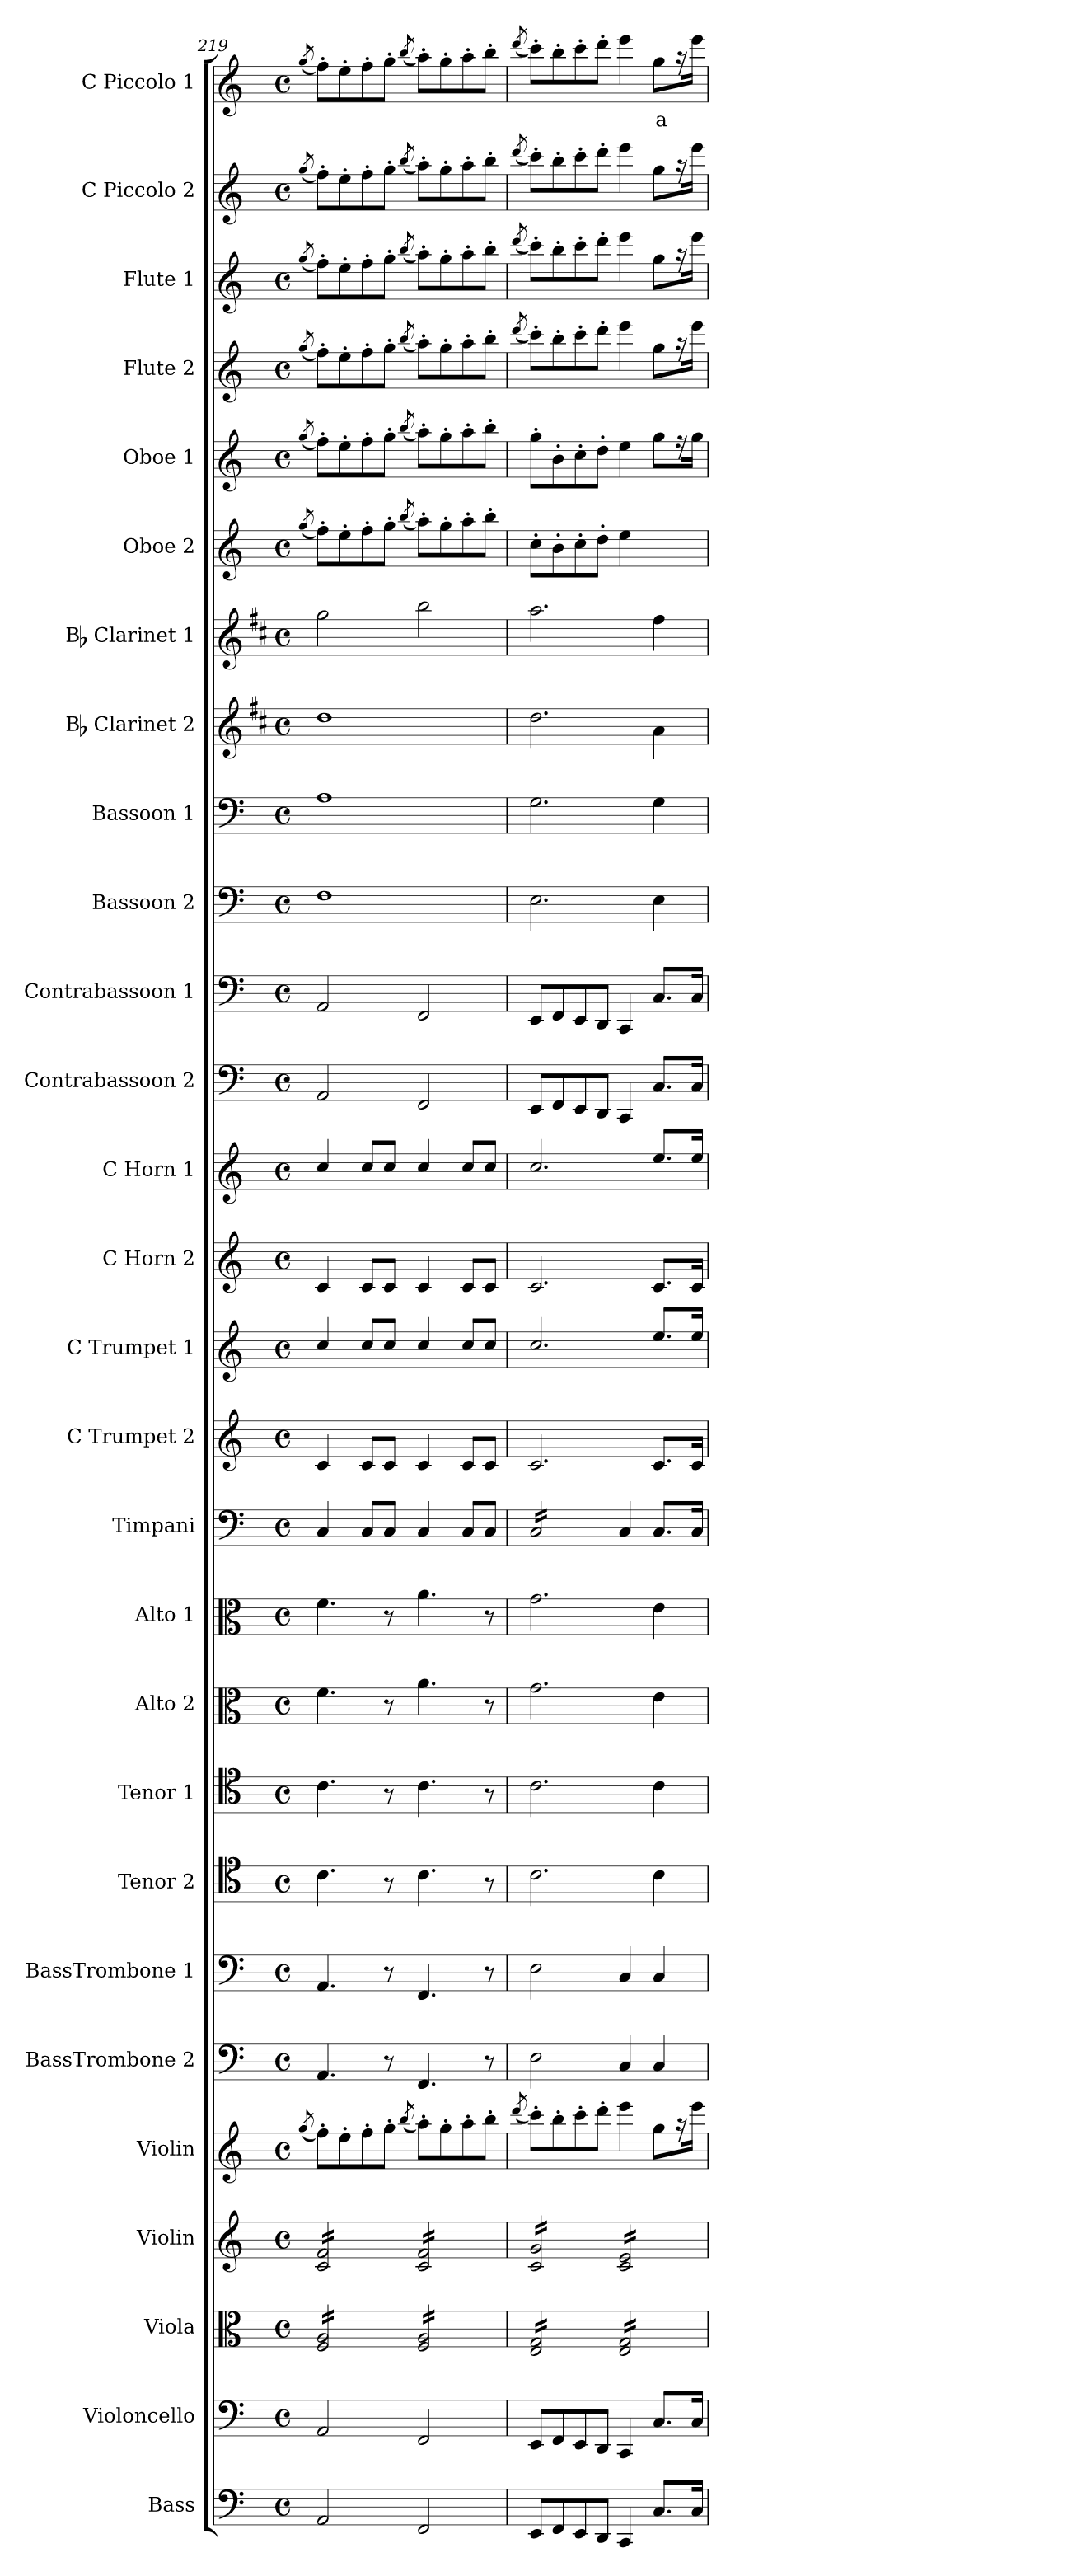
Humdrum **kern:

**kern	**kern	**kern	**kern	**kern	**kern	**kern	**kern	**kern	**kern	**kern	**kern	**kern	**kern	**kern	**kern	**kern	**kern	**kern	**kern	**kern	**kern	**kern	**kern	**kern	**kern	**kern	**kern	**text
*part28	*part27	*part26	*part25	*part24	*part23	*part22	*part21	*part20	*part19	*part18	*part17	*part16	*part15	*part14	*part13	*part12	*part11	*part10	*part9	*part8	*part7	*part6	*part5	*part4	*part3	*part2	*part1	*part1
*staff28	*staff27	*staff26	*staff25	*staff24	*staff23	*staff22	*staff21	*staff20	*staff19	*staff18	*staff17	*staff16	*staff15	*staff14	*staff13	*staff12	*staff11	*staff10	*staff9	*staff8	*staff7	*staff6	*staff5	*staff4	*staff3	*staff2	*staff1	*staff1
*I"Bass	*I"Violoncello	*I"Viola	*I"Violin	*I"Violin	*I"BassTrombone 2	*I"BassTrombone 1	*I"Tenor 2	*I"Tenor 1	*I"Alto 2	*I"Alto 1	*I"Timpani	*I"C Trumpet 2	*I"C Trumpet 1	*I"C Horn 2	*I"C Horn 1	*I"Contrabassoon 2	*I"Contrabassoon 1	*I"Bassoon 2	*I"Bassoon 1	*I"Bb Clarinet 2	*I"Bb Clarinet 1	*I"Oboe 2	*I"Oboe 1	*I"Flute 2	*I"Flute 1	*I"C Piccolo 2	*I"C Piccolo 1	*
*I'B	*I'Vc	*I'Vla	*I'Vln	*I'Vln	*I'BTrb 2	*I'BTrb 1	*I'T 2	*I'T 1	*I'A 2	*I'A 1	*I'Timp	*I'Tpt 2	*I'Tpt 1	*I'Hn 2	*I'Hn 1	*I'C Bsn 2	*I'C Bsn 1	*I'Bsn 2	*I'Bsn 1	*I'Cl 2	*I'Cl 1	*I'Ob 2	*I'Ob 1	*I'Fl 2	*I'Fl 1	*I'Picc 2	*I'Picc 1	*
*clefF4	*clefF4	*clefC3	*clefG2	*clefG2	*clefF4	*clefF4	*clefC4	*clefC4	*clefC3	*clefC3	*clefF4	*clefG2	*clefG2	*clefG2	*clefG2	*clefF4	*clefF4	*clefF4	*clefF4	*clefG2	*clefG2	*clefG2	*clefG2	*clefG2	*clefG2	*clefG2	*clefG2	*
*ITrd7c12	*	*	*	*	*	*	*	*	*	*	*	*	*	*ITrd7c12	*ITrd7c12	*ITrd7c12	*ITrd7c12	*	*	*ITrd1c2	*ITrd1c2	*	*	*	*	*ITrd-7c-12	*ITrd-7c-12	*
*k[]	*k[]	*k[]	*k[]	*k[]	*k[]	*k[]	*k[]	*k[]	*k[]	*k[]	*k[]	*k[]	*k[]	*k[]	*k[]	*k[]	*k[]	*k[]	*k[]	*k[]	*k[]	*k[]	*k[]	*k[]	*k[]	*k[]	*k[]	*
*M4/4	*M4/4	*M4/4	*M4/4	*M4/4	*M4/4	*M4/4	*M4/4	*M4/4	*M4/4	*M4/4	*M4/4	*M4/4	*M4/4	*M4/4	*M4/4	*M4/4	*M4/4	*M4/4	*M4/4	*M4/4	*M4/4	*M4/4	*M4/4	*M4/4	*M4/4	*M4/4	*M4/4	*
*met(c)	*met(c)	*met(c)	*met(c)	*met(c)	*met(c)	*met(c)	*met(c)	*met(c)	*met(c)	*met(c)	*met(c)	*met(c)	*met(c)	*met(c)	*met(c)	*met(c)	*met(c)	*met(c)	*met(c)	*met(c)	*met(c)	*met(c)	*met(c)	*met(c)	*met(c)	*met(c)	*met(c)	*
=219	=219	=219	=219	=219	=219	=219	=219	=219	=219	=219	=219	=219	=219	=219	=219	=219	=219	=219	=219	=219	=219	=219	=219	=219	=219	=219	=219	=219
.	.	.	.	(8qgg	.	.	.	.	.	.	.	.	.	.	.	.	.	.	.	.	.	(8qgg	(8qgg	(8qgg	(8qgg	(8qggg	(8qggg	.
*	*	*tremolo	*	*	*	*	*	*	*	*	*	*	*	*	*	*	*	*	*	*	*	*	*	*	*	*	*	*
*	*	*	*tremolo	*	*	*	*	*	*	*	*	*	*	*	*	*	*	*	*	*	*	*	*	*	*	*	*	*
2AAA	2AA	16F/ 16A/LL	16c/ 16f/LL	8ff'L)	4.AA	4.AA	4.c	4.c	4.f	4.f	4C	4c/	4cc/	4C/	4c/	2AAA	2AAA	1F	1A	1cc	2ff	8ff'L)	8ff'L)	8ff'L)	8ff'L)	8fff'L)	8fff'L)	.
.	.	16F/ 16A/	16c/ 16f/	.	.	.	.	.	.	.	.	.	.	.	.	.	.	.	.	.	.	.	.	.	.	.	.	.
.	.	16F/ 16A/	16c/ 16f/	8ee'	.	.	.	.	.	.	.	.	.	.	.	.	.	.	.	.	.	8ee'	8ee'	8ee'	8ee'	8eee'	8eee'	.
.	.	16F/ 16A/	16c/ 16f/	.	.	.	.	.	.	.	.	.	.	.	.	.	.	.	.	.	.	.	.	.	.	.	.	.
.	.	16F/ 16A/	16c/ 16f/	8ff'	.	.	.	.	.	.	8CL	8c/L	8cc/L	8C/L	8c/L	.	.	.	.	.	.	8ff'	8ff'	8ff'	8ff'	8fff'	8fff'	.
.	.	16F/ 16A/	16c/ 16f/	.	.	.	.	.	.	.	.	.	.	.	.	.	.	.	.	.	.	.	.	.	.	.	.	.
.	.	16F/ 16A/	16c/ 16f/	8gg'J	8r	8r	8r	8r	8r	8r	8CJ	8c/J	8cc/J	8C/J	8c/J	.	.	.	.	.	.	8gg'J	8gg'J	8gg'J	8gg'J	8ggg'J	8ggg'J	.
.	.	16F/ 16A/JJ	16c/ 16f/JJ	.	.	.	.	.	.	.	.	.	.	.	.	.	.	.	.	.	.	.	.	.	.	.	.	.
.	.	.	.	(8qbb	.	.	.	.	.	.	.	.	.	.	.	.	.	.	.	.	.	(8qbb	(8qbb	(8qbb	(8qbb	(8qbbb	(8qbbb	.
2FFF	2FF	16F/ 16A/LL	16c/ 16f/LL	8aa'L)	4.FF	4.FF	4.c	4.c	4.a	4.a	4C	4c/	4cc/	4C/	4c/	2FFF	2FFF	.	.	.	2aa	8aa'L)	8aa'L)	8aa'L)	8aa'L)	8aaa'L)	8aaa'L)	.
.	.	16F/ 16A/	16c/ 16f/	.	.	.	.	.	.	.	.	.	.	.	.	.	.	.	.	.	.	.	.	.	.	.	.	.
.	.	16F/ 16A/	16c/ 16f/	8gg'	.	.	.	.	.	.	.	.	.	.	.	.	.	.	.	.	.	8gg'	8gg'	8gg'	8gg'	8ggg'	8ggg'	.
.	.	16F/ 16A/	16c/ 16f/	.	.	.	.	.	.	.	.	.	.	.	.	.	.	.	.	.	.	.	.	.	.	.	.	.
.	.	16F/ 16A/	16c/ 16f/	8aa'	.	.	.	.	.	.	8CL	8c/L	8cc/L	8C/L	8c/L	.	.	.	.	.	.	8aa'	8aa'	8aa'	8aa'	8aaa'	8aaa'	.
.	.	16F/ 16A/	16c/ 16f/	.	.	.	.	.	.	.	.	.	.	.	.	.	.	.	.	.	.	.	.	.	.	.	.	.
.	.	16F/ 16A/	16c/ 16f/	8bb'J	8r	8r	8r	8r	8r	8r	8CJ	8c/J	8cc/J	8C/J	8c/J	.	.	.	.	.	.	8bb'J	8bb'J	8bb'J	8bb'J	8bbb'J	8bbb'J	.
.	.	16F/ 16A/JJ	16c/ 16f/JJ	.	.	.	.	.	.	.	.	.	.	.	.	.	.	.	.	.	.	.	.	.	.	.	.	.
!!LO:PB:g=z
=220	=220	=220	=220	=220	=220	=220	=220	=220	=220	=220	=220	=220	=220	=220	=220	=220	=220	=220	=220	=220	=220	=220	=220	=220	=220	=220	=220	=220
.	.	.	.	(8qddd	.	.	.	.	.	.	.	.	.	.	.	.	.	.	.	.	.	.	.	(8qddd	(8qddd	(8qdddd	(8qdddd	.
*	*	*	*	*	*	*	*	*	*	*	*tremolo	*	*	*	*	*	*	*	*	*	*	*	*	*	*	*	*	*
8EEEL	8EEL	16E/ 16G/LL	16c/ 16g/LL	8ccc'L)	2E	2E	2.c	2.c	2.g	2.g	16CLL	2.c/	2.cc/	2.C/	2.c/	8EEEL	8EEEL	2.E\	2.G\	2.cc\	2.gg\	8cc'L	8gg'L	8ccc'L)	8ccc'L)	8cccc'L)	8cccc'L)	.
.	.	16E/ 16G/	16c/ 16g/	.	.	.	.	.	.	.	16C	.	.	.	.	.	.	.	.	.	.	.	.	.	.	.	.	.
8FFF	8FF	16E/ 16G/	16c/ 16g/	8bb'	.	.	.	.	.	.	16C	.	.	.	.	8FFF	8FFF	.	.	.	.	8b'	8b'	8bb'	8bb'	8bbb'	8bbb'	.
.	.	16E/ 16G/	16c/ 16g/	.	.	.	.	.	.	.	16C	.	.	.	.	.	.	.	.	.	.	.	.	.	.	.	.	.
8EEE	8EE	16E/ 16G/	16c/ 16g/	8ccc'	.	.	.	.	.	.	16C	.	.	.	.	8EEE	8EEE	.	.	.	.	8cc'	8cc'	8ccc'	8ccc'	8cccc'	8cccc'	.
.	.	16E/ 16G/	16c/ 16g/	.	.	.	.	.	.	.	16C	.	.	.	.	.	.	.	.	.	.	.	.	.	.	.	.	.
8DDDJ	8DDJ	16E/ 16G/	16c/ 16g/	8ddd'J	.	.	.	.	.	.	16C	.	.	.	.	8DDDJ	8DDDJ	.	.	.	.	8dd'J	8dd'J	8ddd'J	8ddd'J	8dddd'J	8dddd'J	.
.	.	16E/ 16G/JJ	16c/ 16g/JJ	.	.	.	.	.	.	.	16CJJ	.	.	.	.	.	.	.	.	.	.	.	.	.	.	.	.	.
*	*	*	*	*	*	*	*	*	*	*	*Xtremolo	*	*	*	*	*	*	*	*	*	*	*	*	*	*	*	*	*
4CCC	4CC	16E/ 16G/LL	16c/ 16e/LL	4eee	4C	4C	.	.	.	.	4C	.	.	.	.	4CCC	4CCC	.	.	.	.	4ee	4ee	4eee	4eee	4eeee	4eeee	.
.	.	16E/ 16G/	16c/ 16e/	.	.	.	.	.	.	.	.	.	.	.	.	.	.	.	.	.	.	.	.	.	.	.	.	.
.	.	16E/ 16G/	16c/ 16e/	.	.	.	.	.	.	.	.	.	.	.	.	.	.	.	.	.	.	.	.	.	.	.	.	.
.	.	16E/ 16G/	16c/ 16e/	.	.	.	.	.	.	.	.	.	.	.	.	.	.	.	.	.	.	.	.	.	.	.	.	.
!	!	!	!	!	!	!	!	!	!	!	!	!	!	!	!	!	!	!	!	!	!	!	!	!	!	!	!	!LO:LY:b
8.CCL	8.CL	16E/ 16G/	16c/ 16e/	8ggL	4C	4C	4c	4c	4e	4e	8.CL	8.c/L	8.ee/L	8.C/L	8.e/L	8.CCL	8.CCL	4E\	4G\	4g\	4ee\	4ryy	8gg\L	8ggL	8ggL	8gggL	8gggL	a
.	.	16E/ 16G/	16c/ 16e/	.	.	.	.	.	.	.	.	.	.	.	.	.	.	.	.	.	.	.	.	.	.	.	.	.
.	.	16E/ 16G/	16c/ 16e/	16r	.	.	.	.	.	.	.	.	.	.	.	.	.	.	.	.	.	.	16r	16r	16r	16r	16r	.
16CCJk	16CJk	16E/ 16G/JJ	16c/ 16e/JJ	16eeeJk	.	.	.	.	.	.	16CJk	16c/Jk	16ee/Jk	16C/Jk	16e/Jk	16CCJk	16CCJk	.	.	.	.	.	16gg\Jk	16eeeJk	16eeeJk	16eeeeJk	16eeeeJk	.
*	*	*	*Xtremolo	*	*	*	*	*	*	*	*	*	*	*	*	*	*	*	*	*	*	*	*	*	*	*	*	*
*	*	*Xtremolo	*	*	*	*	*	*	*	*	*	*	*	*	*	*	*	*	*	*	*	*	*	*	*	*	*	*
=	=	=	=	=	=	=	=	=	=	=	=	=	=	=	=	=	=	=	=	=	=	=	=	=	=	=	=	=
*-	*-	*-	*-	*-	*-	*-	*-	*-	*-	*-	*-	*-	*-	*-	*-	*-	*-	*-	*-	*-	*-	*-	*-	*-	*-	*-	*-	*-
